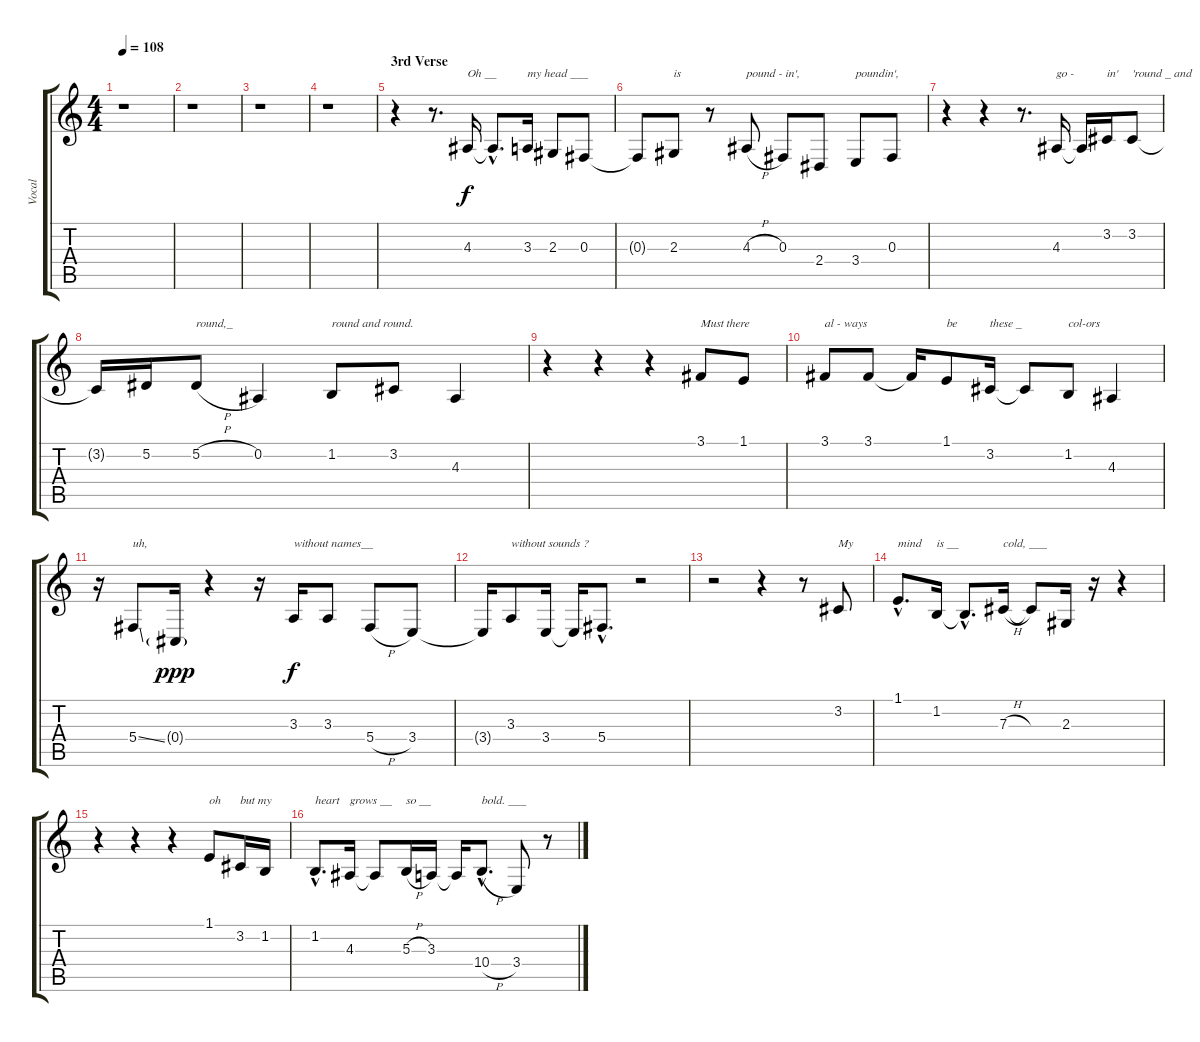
\track ("Vocal" "Vocal") {instrument flute}
\staff {score tabs}
\tuning (Eb4 Bb3 Gb3 Db3 Ab2 Eb2) {hide}
\ts (4 4)
\tempo 108
\clef g2
\ks c
r.1{dy f} |
r.1 |
r.1 |
r.1 |
\section ("" "3rd Verse")
r.4 r.8{d} 4.3.16{txt "Oh __"} 4.3{hac t}.8{d} 3.3.16{txt "my head ___"} 2.3.8 0.3.8 |
0.3{t}.8 2.3.8{txt "is"} r.8 4.3{h}.8{txt "pound - in', "} 0.3.8 2.4.8 3.4.8{txt "poundin',"} 0.3.8 |
r.4 r.4 r.8{d} 4.3.16{txt "go -"} 4.3{t}.16 3.2.16{txt "in'"} 3.2.8{txt "'round _ and"} |
3.2{t}.16 5.2.16 5.2{h}.8{txt "round,_"} 0.2.4 1.2.8{txt "round and round."} 3.2.8 4.3.4 |
r.4 r.4 r.4 3.1.8{txt "Must there"} 1.1.8 |
3.1.8{txt "al - ways"} 3.1.8 3.1{t}.16 1.1.8{txt "be"} 3.2.16{txt "these _ "} 3.2{t}.8 1.2.8{txt "col-ors"} 4.3.4 |
r.16 5.4{ss}.8{txt "uh,"} 0.4{g}.16{dy ppp} r.4 r.16 3.3.16{txt "without names__" dy f} 3.3.8 5.4{h}.8 3.4.8 |
3.4{t}.16 3.3.8{txt "without sounds ?"} 3.4.16 3.4{t}.16 5.4{hac}.8{d} r.2 |
r.2 r.4 r.8 3.2.8{txt "My"} |
1.1{hac}.8{d txt "mind"} 1.2.16{txt "is __"} 1.2{hac t}.8{d} 7.3{h}.16{txt "cold, ___"} 7.3{t}.8 2.3.16 r.16 r.4 |
r.4 r.4 r.4 1.1.8{txt "oh"} 3.2.16{txt "but my"} 1.2.16 |
1.2{hac}.8{d txt "heart"} 4.3.16{txt "grows __"} 4.3{t}.8 5.3{h}.16{txt "so __"} 3.3.16 3.3{t}.16 10.4{h hac}.8{d txt "bold. ___"} 3.4.8 r.8
